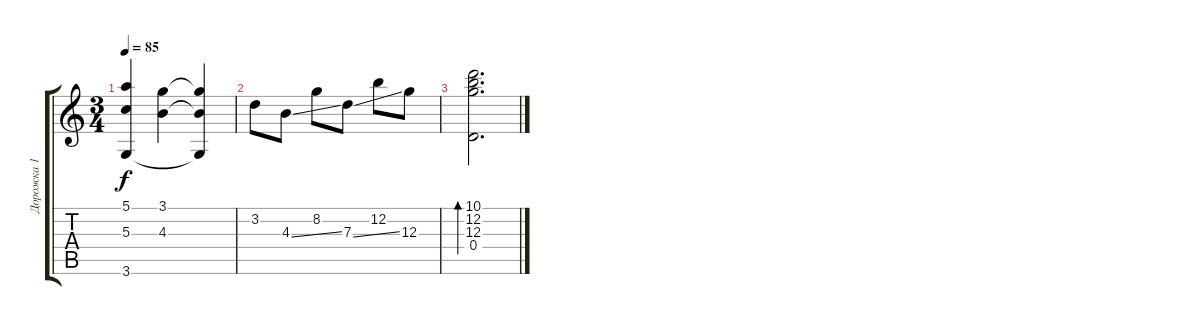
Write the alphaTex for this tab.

\track ("Дорожка 1" "Дорожка 1") {instrument acousticguitarnylon}
\staff {score tabs}
\tuning (E4 B3 G3 D3 A2 E2) {hide}
\ts (3 4)
\tempo 85
\clef g2
\ks c
(5.1 5.3 3.6).4{dy f} (3.1 4.3).4 (3.1{t} 4.3{t} 3.6{t}).4 |
3.2.8 4.3{ss}.8 8.2.8 7.3{ss}.8 12.2.8 12.3.8 |
(10.1 12.2 12.3 0.4).2{d bd 60}
